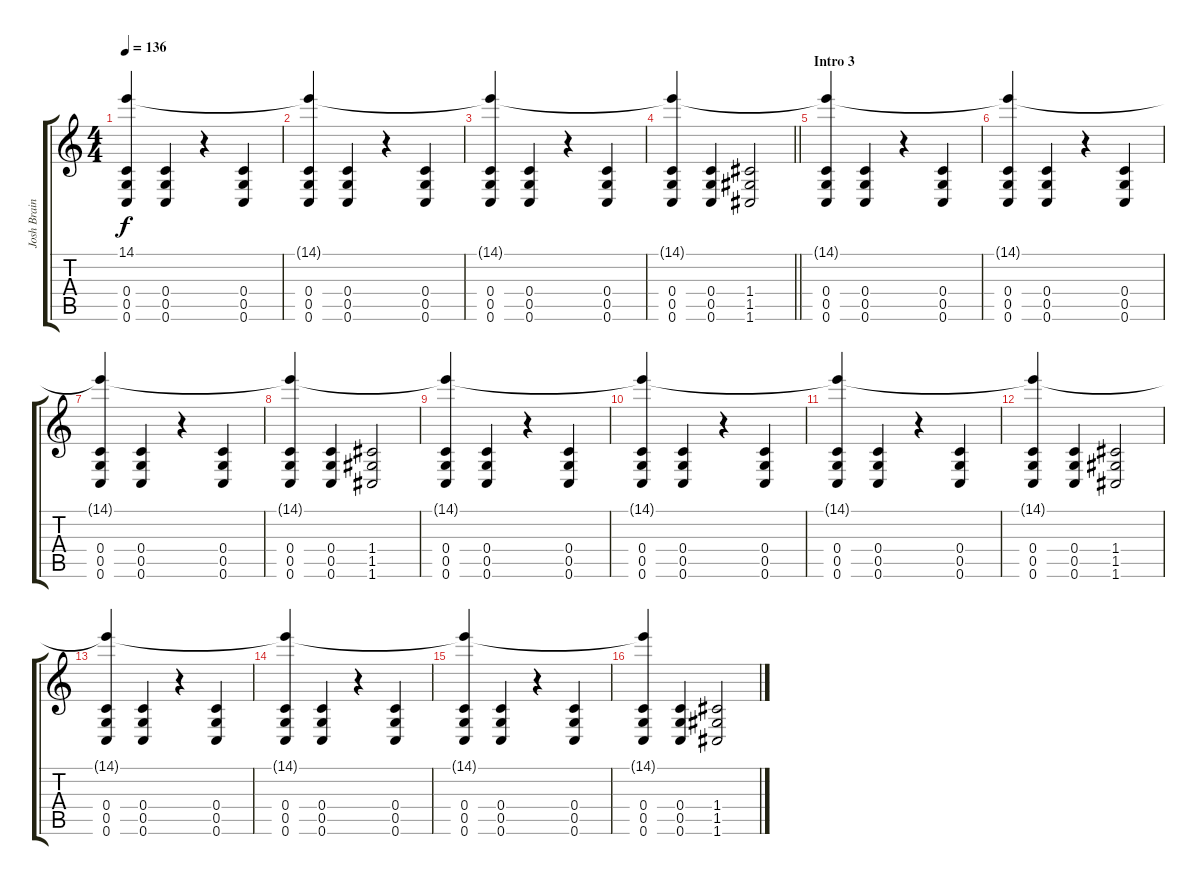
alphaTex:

\track ("Josh Brainard" "Josh Brain") {instrument distortionguitar}
\staff {score tabs}
\tuning (D4 A3 F3 C3 G2 C2) {hide}
\ts (4 4)
\tempo 136
\clef g2
\ks c
(14.1{t} 0.4 0.5 0.6).4{dy f} (0.4 0.5 0.6).4 r.4 (0.4 0.5 0.6).4 |
(14.1{t} 0.4 0.5 0.6).4 (0.4 0.5 0.6).4 r.4 (0.4 0.5 0.6).4 |
(14.1{t} 0.4 0.5 0.6).4 (0.4 0.5 0.6).4 r.4 (0.4 0.5 0.6).4 |
\barLineRight lightlight
(14.1{t} 0.4 0.5 0.6).4 (0.4 0.5 0.6).4 (1.4 1.5 1.6).2 |
\section ("" "Intro 3")
(14.1{t} 0.4 0.5 0.6).4 (0.4 0.5 0.6).4 r.4 (0.4 0.5 0.6).4 |
(14.1{t} 0.4 0.5 0.6).4 (0.4 0.5 0.6).4 r.4 (0.4 0.5 0.6).4 |
(14.1{t} 0.4 0.5 0.6).4 (0.4 0.5 0.6).4 r.4 (0.4 0.5 0.6).4 |
(14.1{t} 0.4 0.5 0.6).4 (0.4 0.5 0.6).4 (1.4 1.5 1.6).2 |
(14.1{t} 0.4 0.5 0.6).4 (0.4 0.5 0.6).4 r.4 (0.4 0.5 0.6).4 |
(14.1{t} 0.4 0.5 0.6).4 (0.4 0.5 0.6).4 r.4 (0.4 0.5 0.6).4 |
(14.1{t} 0.4 0.5 0.6).4 (0.4 0.5 0.6).4 r.4 (0.4 0.5 0.6).4 |
(14.1{t} 0.4 0.5 0.6).4 (0.4 0.5 0.6).4 (1.4 1.5 1.6).2 |
(14.1{t} 0.4 0.5 0.6).4 (0.4 0.5 0.6).4 r.4 (0.4 0.5 0.6).4 |
(14.1{t} 0.4 0.5 0.6).4 (0.4 0.5 0.6).4 r.4 (0.4 0.5 0.6).4 |
(14.1{t} 0.4 0.5 0.6).4 (0.4 0.5 0.6).4 r.4 (0.4 0.5 0.6).4 |
(14.1{t} 0.4 0.5 0.6).4 (0.4 0.5 0.6).4 (1.4 1.5 1.6).2
